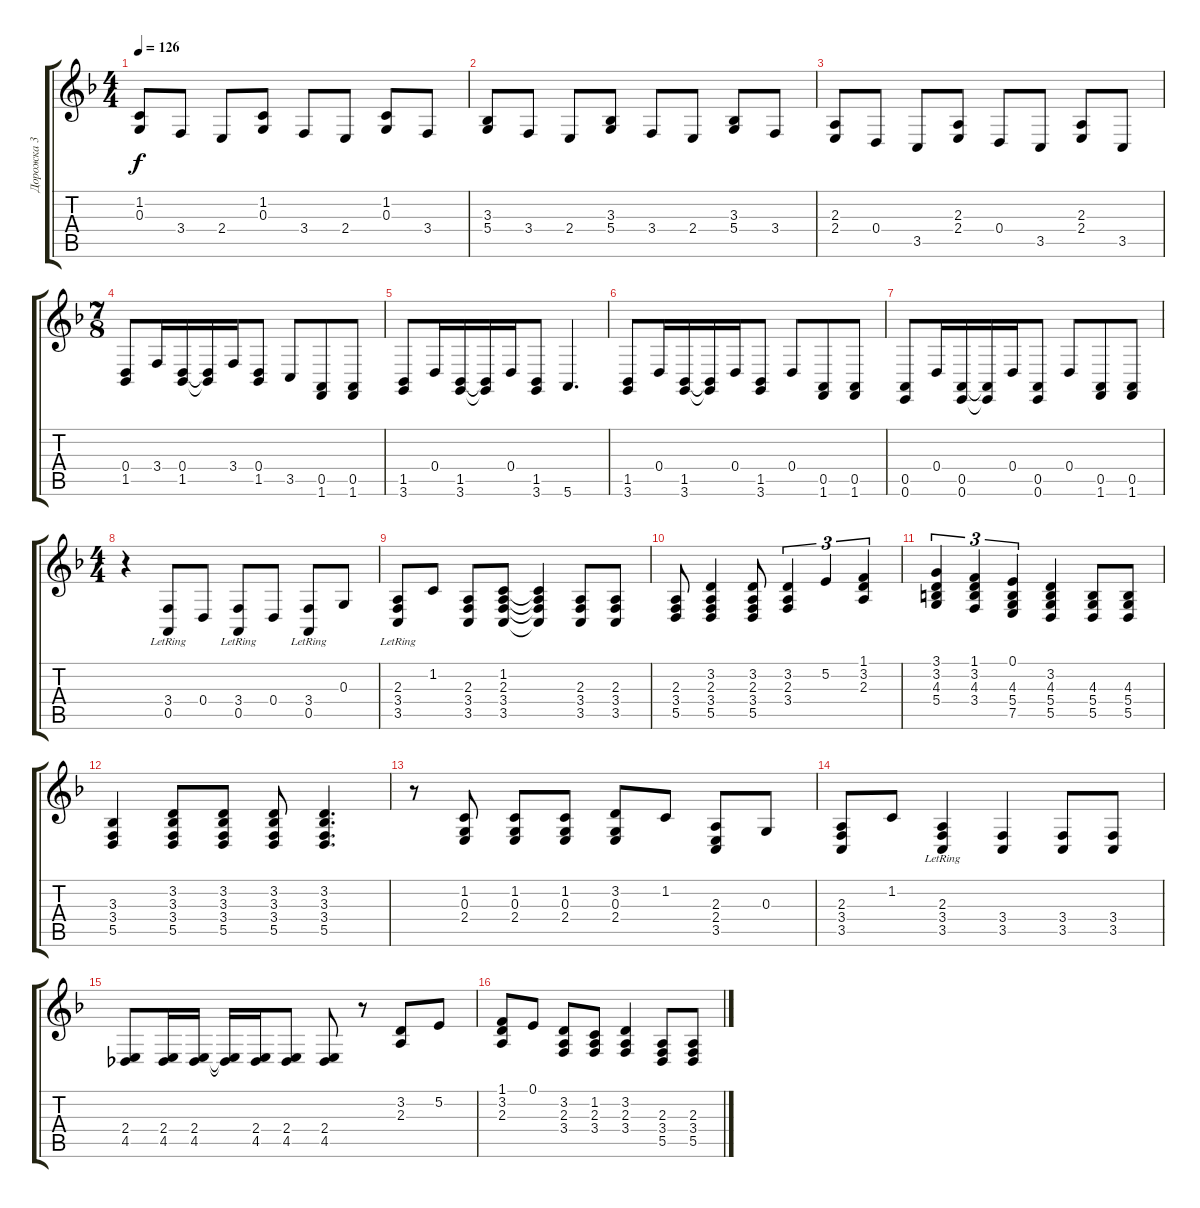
\track ("Дорожка 3" "Дорожка 3") {instrument acousticgrandpiano}
\staff {score tabs}
\tuning (E4 B3 G3 D3 A2 E2) {hide}
\ts (4 4)
\tempo 126
\clef g2
\ks dminor
(1.2 0.3).8{dy f} 3.4.8 2.4.8 (1.2 0.3).8 3.4.8 2.4.8 (1.2 0.3).8 3.4.8 |
(3.3 5.4).8 3.4.8 2.4.8 (3.3 5.4).8 3.4.8 2.4.8 (3.3 5.4).8 3.4.8 |
(2.3 2.4).8 0.4.8 3.5.8 (2.3 2.4).8 0.4.8 3.5.8 (2.3 2.4).8 3.5.8 |
\ts (7 8)
(0.4 1.5).8 3.4.16 (0.4 1.5).16 (0.4{t} 1.5{t}).16 3.4.16 (0.4 1.5).8 3.5.8 (0.5 1.6).8 (0.5 1.6).8 |
(1.5 3.6).8 0.4.16 (1.5 3.6).16 (1.5{t} 3.6{t}).16 0.4.16 (1.5 3.6).8 5.6.4{d} |
(1.5 3.6).8 0.4.16 (1.5 3.6).16 (1.5{t} 3.6{t}).16 0.4.16 (1.5 3.6).8 0.4.8 (0.5 1.6).8 (0.5 1.6).8 |
(0.5 0.6).8 0.4.16 (0.5 0.6).16 (0.5{t} 0.6{t}).16 0.4.16 (0.5 0.6).8 0.4.8 (0.5 1.6).8 (0.5 1.6).8 |
\ts (4 4)
r.4 (3.4 0.5{lr}).8 0.4.8 (3.4 0.5{lr}).8 0.4.8 (3.4 0.5{lr}).8 0.3.8 |
(2.3 3.4 3.5{lr}).8 1.2.8 (2.3 3.4 3.5).8 (1.2 2.3 3.4 3.5).8 (1.2{t} 2.3{t} 3.4{t} 3.5{t}).4 (2.3 3.4 3.5).8 (2.3 3.4 3.5).8 |
(2.3 3.4 5.5).8 (3.2 2.3 3.4 5.5).4 (3.2 2.3 3.4 5.5).8 (3.2 2.3 3.4).4{tu (3 2)} 5.2.4{tu (3 2)} (1.1 3.2 2.3).4{tu (3 2)} |
(3.1 3.2 4.3 5.4).4{tu (3 2)} (1.1 3.2 4.3 3.4).4{tu (3 2)} (0.1 4.3 5.4 7.5).4{tu (3 2)} (3.2 4.3 5.4 5.5).4 (4.3 5.4 5.5).8 (4.3 5.4 5.5).8 |
(3.3 3.4 5.5).4 (3.2 3.3 3.4 5.5).8 (3.2 3.3 3.4 5.5).8 (3.2 3.3 3.4 5.5).8 (3.2 3.3 3.4 5.5).4{d} |
r.8 (1.2 0.3 2.4).8 (1.2 0.3 2.4).8 (1.2 0.3 2.4).8 (3.2 0.3 2.4).8 1.2.8 (2.3 2.4 3.5).8 0.3.8 |
(2.3 3.4 3.5).8 1.2.8 (2.3{lr} 3.4 3.5).4 (3.4 3.5).4 (3.4 3.5).8 (3.4 3.5).8 |
(2.4 4.5).8 (2.4 4.5).16 (2.4 4.5).16 (2.4{t} 4.5{t}).16 (2.4 4.5).16 (2.4 4.5).8 (2.4 4.5).8 r.8 (3.2 2.3).8 5.2.8 |
(1.1 3.2 2.3).8 0.1.8 (3.2 2.3 3.4).8 (1.2 2.3 3.4).8 (3.2 2.3 3.4).4 (2.3 3.4 5.5).8 (2.3 3.4 5.5).8
